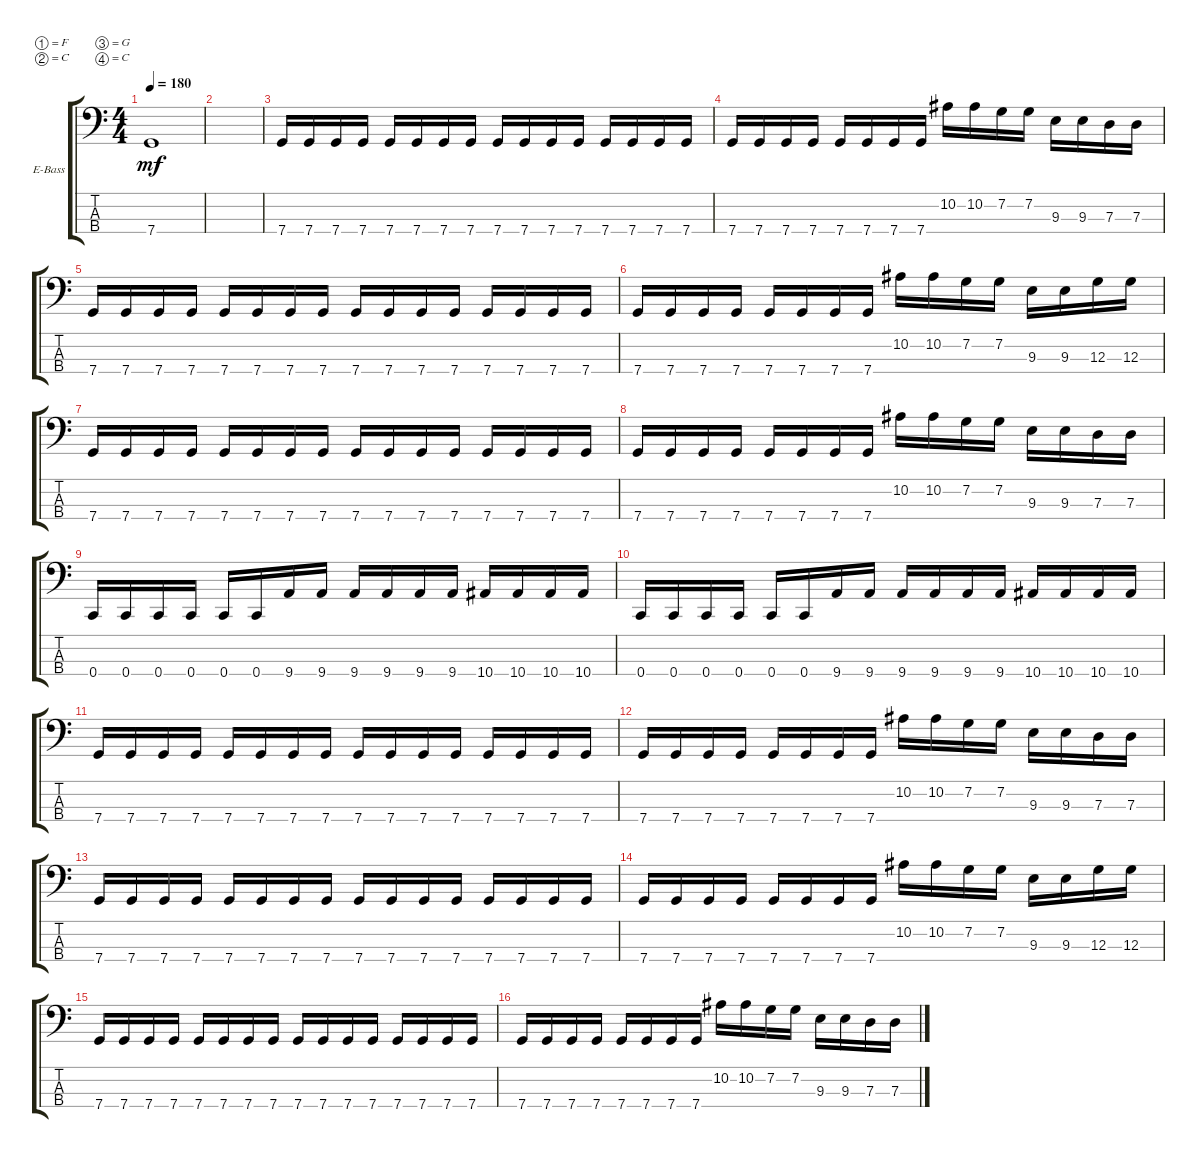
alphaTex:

\defaultSystemsLayout 4
\bracketExtendMode groupsimilarinstruments
\firstSystemTrackNameOrientation horizontal
\otherSystemsTrackNameOrientation horizontal
\track ("Electric Bass" "E-Bass") {instrument electricbassfinger}
\staff {score tabs}
\tuning (F2 C2 G1 C1)
\ts (4 4)
\tempo 180
\clef f4
\scale
0.333333
\ks c
7.4{t}.1{dy mf} |
\scale
0.333333 |
\scale
0.333333 7.4.16 7.4.16 7.4.16 7.4.16 7.4.16 7.4.16 7.4.16 7.4.16 7.4.16 7.4.16 7.4.16 7.4.16 7.4.16 7.4.16 7.4.16 7.4.16 |
\scale
0.333333 7.4.16 7.4.16 7.4.16 7.4.16 7.4.16 7.4.16 7.4.16 7.4.16 10.2.16 10.2.16 7.2.16 7.2.16 9.3.16 9.3.16 7.3.16 7.3.16 |
\scale
0.333333 7.4.16 7.4.16 7.4.16 7.4.16 7.4.16 7.4.16 7.4.16 7.4.16 7.4.16 7.4.16 7.4.16 7.4.16 7.4.16 7.4.16 7.4.16 7.4.16 |
\scale
0.333333 7.4.16 7.4.16 7.4.16 7.4.16 7.4.16 7.4.16 7.4.16 7.4.16 10.2.16 10.2.16 7.2.16 7.2.16 9.3.16 9.3.16 12.3.16 12.3.16 |
\scale
0.333333 7.4.16 7.4.16 7.4.16 7.4.16 7.4.16 7.4.16 7.4.16 7.4.16 7.4.16 7.4.16 7.4.16 7.4.16 7.4.16 7.4.16 7.4.16 7.4.16 |
\scale
0.333333 7.4.16 7.4.16 7.4.16 7.4.16 7.4.16 7.4.16 7.4.16 7.4.16 10.2.16 10.2.16 7.2.16 7.2.16 9.3.16 9.3.16 7.3.16 7.3.16 |
\scale
0.333333 0.4.16 0.4.16 0.4.16 0.4.16 0.4.16 0.4.16 9.4.16 9.4.16 9.4.16 9.4.16 9.4.16 9.4.16 10.4.16 10.4.16 10.4.16 10.4.16 |
\scale
0.333333 0.4.16 0.4.16 0.4.16 0.4.16 0.4.16 0.4.16 9.4.16 9.4.16 9.4.16 9.4.16 9.4.16 9.4.16 10.4.16 10.4.16 10.4.16 10.4.16 |
\scale
0.333333 7.4.16 7.4.16 7.4.16 7.4.16 7.4.16 7.4.16 7.4.16 7.4.16 7.4.16 7.4.16 7.4.16 7.4.16 7.4.16 7.4.16 7.4.16 7.4.16 |
\scale
0.333333 7.4.16 7.4.16 7.4.16 7.4.16 7.4.16 7.4.16 7.4.16 7.4.16 10.2.16 10.2.16 7.2.16 7.2.16 9.3.16 9.3.16 7.3.16 7.3.16 |
\scale
0.333333 7.4.16 7.4.16 7.4.16 7.4.16 7.4.16 7.4.16 7.4.16 7.4.16 7.4.16 7.4.16 7.4.16 7.4.16 7.4.16 7.4.16 7.4.16 7.4.16 |
\scale
0.333333 7.4.16 7.4.16 7.4.16 7.4.16 7.4.16 7.4.16 7.4.16 7.4.16 10.2.16 10.2.16 7.2.16 7.2.16 9.3.16 9.3.16 12.3.16 12.3.16 |
\scale
0.333333 7.4.16 7.4.16 7.4.16 7.4.16 7.4.16 7.4.16 7.4.16 7.4.16 7.4.16 7.4.16 7.4.16 7.4.16 7.4.16 7.4.16 7.4.16 7.4.16 |
\scale
0.333333 7.4.16 7.4.16 7.4.16 7.4.16 7.4.16 7.4.16 7.4.16 7.4.16 10.2.16 10.2.16 7.2.16 7.2.16 9.3.16 9.3.16 7.3.16 7.3.16
